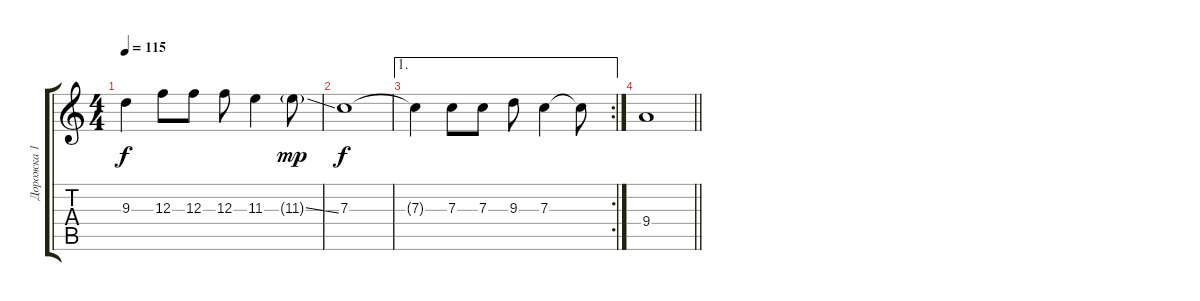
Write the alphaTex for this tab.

\track ("Дорожка 1" "Дорожка 1") {instrument acousticguitarsteel}
\staff {score tabs}
\tuning (D4 A3 F3 C3 G2 D2) {hide}
\ts (4 4)
\tempo 115
\clef g2
\ks c
9.3{t}.4{dy f} 12.3.8 12.3.8 12.3.8 11.3.4 11.3{ss g}.8{dy mp} |
7.3.1{dy f} |
\ae 1
\rc 2
7.3{t}.4 7.3.8 7.3.8 9.3.8 7.3.4 7.3{t}.8 |
\barLineRight lightlight
9.4.1
